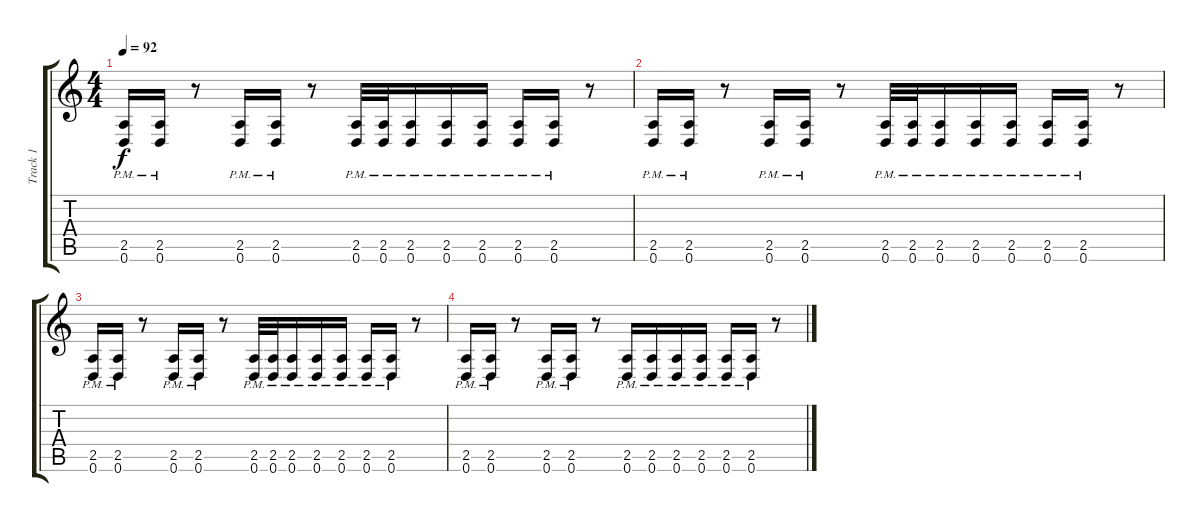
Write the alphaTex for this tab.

\track ("Track 1" "Track 1") {instrument distortionguitar}
\staff {score tabs}
\tuning (D4 A3 F3 C3 G2 D2) {hide}
\ts (4 4)
\tempo 92
\clef g2
\ks c
(2.5{pm} 0.6{pm}).16{dy f} (2.5{pm} 0.6{pm}).16 r.8 (2.5{pm} 0.6{pm}).16 (2.5{pm} 0.6{pm}).16 r.8 (2.5{pm} 0.6{pm}).32 (2.5{pm} 0.6{pm}).32 (2.5{pm} 0.6{pm}).16 (2.5{pm} 0.6{pm}).16 (2.5{pm} 0.6{pm}).16 (2.5{pm} 0.6{pm}).16 (2.5{pm} 0.6{pm}).16 r.8 |
(2.5{pm} 0.6{pm}).16 (2.5{pm} 0.6{pm}).16 r.8 (2.5{pm} 0.6{pm}).16 (2.5{pm} 0.6{pm}).16 r.8 (2.5{pm} 0.6{pm}).32 (2.5{pm} 0.6{pm}).32 (2.5{pm} 0.6{pm}).16 (2.5{pm} 0.6{pm}).16 (2.5{pm} 0.6{pm}).16 (2.5{pm} 0.6{pm}).16 (2.5{pm} 0.6{pm}).16 r.8 |
(2.5{pm} 0.6{pm}).16 (2.5{pm} 0.6{pm}).16 r.8 (2.5{pm} 0.6{pm}).16 (2.5{pm} 0.6{pm}).16 r.8 (2.5{pm} 0.6{pm}).32 (2.5{pm} 0.6{pm}).32 (2.5{pm} 0.6{pm}).16 (2.5{pm} 0.6{pm}).16 (2.5{pm} 0.6{pm}).16 (2.5{pm} 0.6{pm}).16 (2.5{pm} 0.6{pm}).16 r.8 |
(2.5{pm} 0.6{pm}).16 (2.5{pm} 0.6{pm}).16 r.8 (2.5{pm} 0.6{pm}).16 (2.5{pm} 0.6{pm}).16 r.8 (2.5{pm} 0.6{pm}).16 (2.5{pm} 0.6{pm}).16 (2.5{pm} 0.6{pm}).16 (2.5{pm} 0.6{pm}).16 (2.5{pm} 0.6{pm}).16 (2.5{pm} 0.6{pm}).16 r.8
